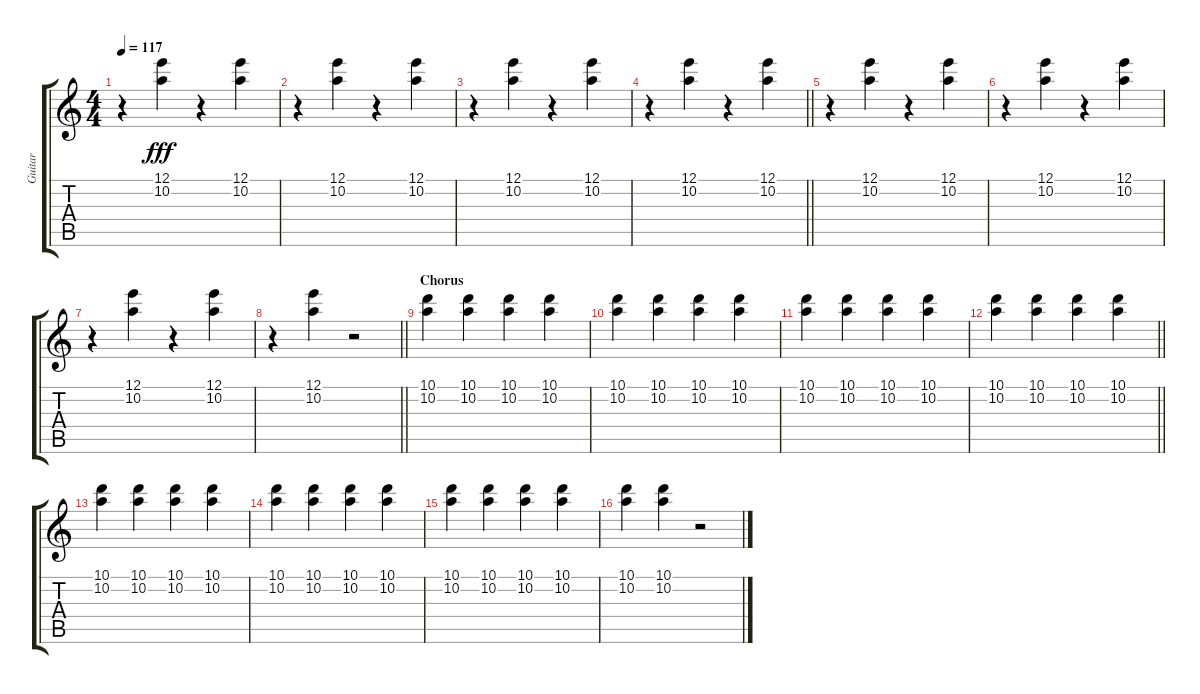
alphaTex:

\track ("Guitar" "Guitar") {instrument overdrivenguitar}
\staff {score tabs}
\tuning (E4 B3 G3 D3 A2 E2) {hide}
\ts (4 4)
\tempo 117
\clef g2
\ks c
r.4{dy fff} (12.1 10.2).4 r.4 (12.1 10.2).4 |
r.4 (12.1 10.2).4 r.4 (12.1 10.2).4 |
r.4 (12.1 10.2).4 r.4 (12.1 10.2).4 |
\barLineRight lightlight
r.4 (12.1 10.2).4 r.4 (12.1 10.2).4 |
r.4 (12.1 10.2).4 r.4 (12.1 10.2).4 |
r.4 (12.1 10.2).4 r.4 (12.1 10.2).4 |
r.4 (12.1 10.2).4 r.4 (12.1 10.2).4 |
\barLineRight lightlight
r.4 (12.1 10.2).4 r.2 |
\section ("" "Chorus")
(10.1 10.2).4 (10.1 10.2).4 (10.1 10.2).4 (10.1 10.2).4 |
(10.1 10.2).4 (10.1 10.2).4 (10.1 10.2).4 (10.1 10.2).4 |
(10.1 10.2).4 (10.1 10.2).4 (10.1 10.2).4 (10.1 10.2).4 |
\barLineRight lightlight
(10.1 10.2).4 (10.1 10.2).4 (10.1 10.2).4 (10.1 10.2).4 |
(10.1 10.2).4 (10.1 10.2).4 (10.1 10.2).4 (10.1 10.2).4 |
(10.1 10.2).4 (10.1 10.2).4 (10.1 10.2).4 (10.1 10.2).4 |
(10.1 10.2).4 (10.1 10.2).4 (10.1 10.2).4 (10.1 10.2).4 |
(10.1 10.2).4 (10.1 10.2).4 r.2
